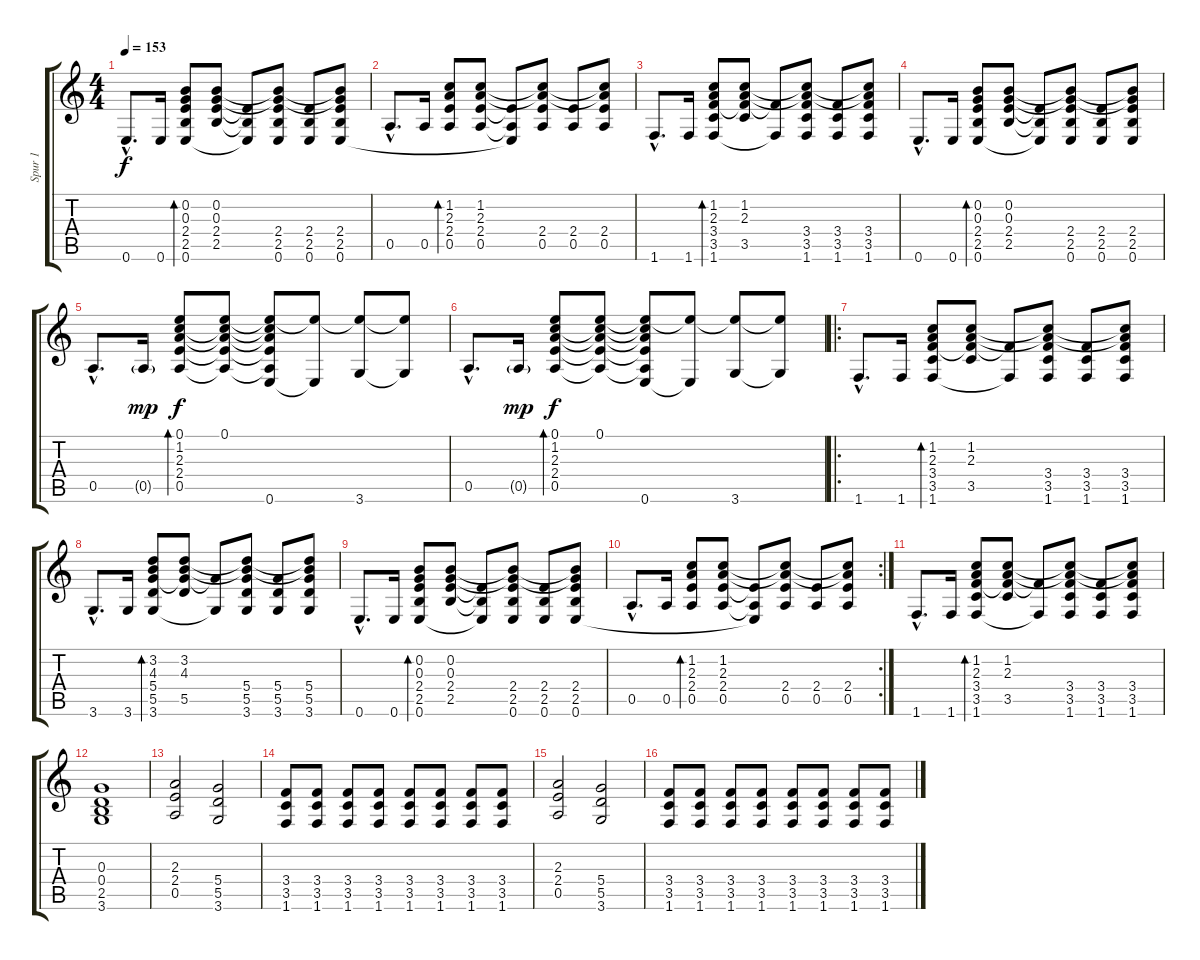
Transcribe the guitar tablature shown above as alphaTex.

\track ("Spur 1" "Spur 1") {instrument electricguitarclean}
\staff {score tabs}
\tuning (E4 B3 G3 D3 A2 E2) {hide}
\ts (4 4)
\tempo 153
\clef g2
\ks c
0.6{hac}.8{d dy f} 0.6.16 (0.2 0.3 2.4 2.5 0.6).8{bd 480} (0.2 0.3 2.4 2.5).8 (2.4{t} 2.5{t} 0.6{t}).8 (0.2{t} 0.3{t} 2.4 2.5 0.6).8 (2.4 2.5 0.6).8 (0.2{t} 0.3{t} 2.4 2.5 0.6).8 |
0.5{hac}.8{d} 0.5.16 (1.2 2.3 2.4 0.5).8{bd 480} (1.2 2.3 2.4 0.5).8 (2.4{t} 0.5{t} 0.6{t}).8 (1.2{t} 2.3{t} 2.4 0.5).8 (2.4 0.5).8 (1.2{t} 2.3{t} 2.4 0.5).8 |
1.6{hac}.8{d} 1.6.16 (1.2 2.3 3.4 3.5 1.6).8{bd 480} (1.2 2.3 3.4{t} 3.5).8 (3.4{t} 1.6{t}).8 (1.2{t} 2.3{t} 3.4 3.5 1.6).8 (3.4 3.5 1.6).8 (1.2{t} 2.3{t} 3.4 3.5 1.6).8 |
0.6{hac}.8{d} 0.6.16 (0.2 0.3 2.4 2.5 0.6).8{bd 480} (0.2 0.3 2.4 2.5).8 (2.4{t} 2.5{t} 0.6{t}).8 (0.2{t} 0.3{t} 2.4 2.5 0.6).8 (2.4 2.5 0.6).8 (0.2{t} 0.3{t} 2.4 2.5 0.6).8 |
0.5{hac}.8{d} 0.5{g}.16{dy mp} (0.1 1.2 2.3 2.4 0.5).8{bd 240 dy f} (0.1 1.2{t} 2.3{t} 2.4{t} 0.5{t}).8 (0.1{t} 1.2{t} 2.3{t} 2.4{t} 0.5{t} 0.6).8 (0.1{t} 0.6{t}).8 (0.1{t} 3.6).8 (0.1{t} 3.6{t}).8 |
0.5{hac}.8{d} 0.5{g}.16{dy mp} (0.1 1.2 2.3 2.4 0.5).8{bd 240 dy f} (0.1 1.2{t} 2.3{t} 2.4{t} 0.5{t}).8 (0.1{t} 1.2{t} 2.3{t} 2.4{t} 0.5{t} 0.6).8 (0.1{t} 0.6{t}).8 (0.1{t} 3.6).8 (0.1{t} 3.6{t}).8 |
\ro
1.6{hac}.8{d} 1.6.16 (1.2 2.3 3.4 3.5 1.6).8{bd 480} (1.2 2.3 3.4{t} 3.5).8 (3.4{t} 1.6{t}).8 (1.2{t} 2.3{t} 3.4 3.5 1.6).8 (3.4 3.5 1.6).8 (1.2{t} 2.3{t} 3.4 3.5 1.6).8 |
3.6{hac}.8{d} 3.6.16 (3.2 4.3 5.4 5.5 3.6).8{bd 480} (3.2 4.3 5.4{t} 5.5).8 (5.4{t} 3.6{t}).8 (3.2{t} 4.3{t} 5.4 5.5 3.6).8 (5.4 5.5 3.6).8 (3.2{t} 4.3{t} 5.4 5.5 3.6).8 |
0.6{hac}.8{d} 0.6.16 (0.2 0.3 2.4 2.5 0.6).8{bd 480} (0.2 0.3 2.4 2.5).8 (2.4{t} 2.5{t} 0.6{t}).8 (0.2{t} 0.3{t} 2.4 2.5 0.6).8 (2.4 2.5 0.6).8 (0.2{t} 0.3{t} 2.4 2.5 0.6).8 |
\rc 2
0.5{hac}.8{d} 0.5.16 (1.2 2.3 2.4 0.5).8{bd 480} (1.2 2.3 2.4 0.5).8 (2.4{t} 0.5{t} 0.6{t}).8 (1.2{t} 2.3{t} 2.4 0.5).8 (2.4 0.5).8 (1.2{t} 2.3{t} 2.4 0.5).8 |
1.6{hac}.8{d} 1.6.16 (1.2 2.3 3.4 3.5 1.6).8{bd 480} (1.2 2.3 3.4{t} 3.5).8 (3.4{t} 1.6{t}).8 (1.2{t} 2.3{t} 3.4 3.5 1.6).8 (3.4 3.5 1.6).8 (1.2{t} 2.3{t} 3.4 3.5 1.6).8 |
(0.3 0.4 2.5 3.6).1 |
\section ("" "")
(2.3 2.4 0.5).2{instrument distortionguitar} (5.4 5.5 3.6).2 |
(3.4 3.5 1.6).8 (3.4 3.5 1.6).8 (3.4 3.5 1.6).8 (3.4 3.5 1.6).8 (3.4 3.5 1.6).8 (3.4 3.5 1.6).8 (3.4 3.5 1.6).8 (3.4 3.5 1.6).8 |
(2.3 2.4 0.5).2{instrument distortionguitar} (5.4 5.5 3.6).2 |
(3.4 3.5 1.6).8 (3.4 3.5 1.6).8 (3.4 3.5 1.6).8 (3.4 3.5 1.6).8 (3.4 3.5 1.6).8 (3.4 3.5 1.6).8 (3.4 3.5 1.6).8 (3.4 3.5 1.6).8
